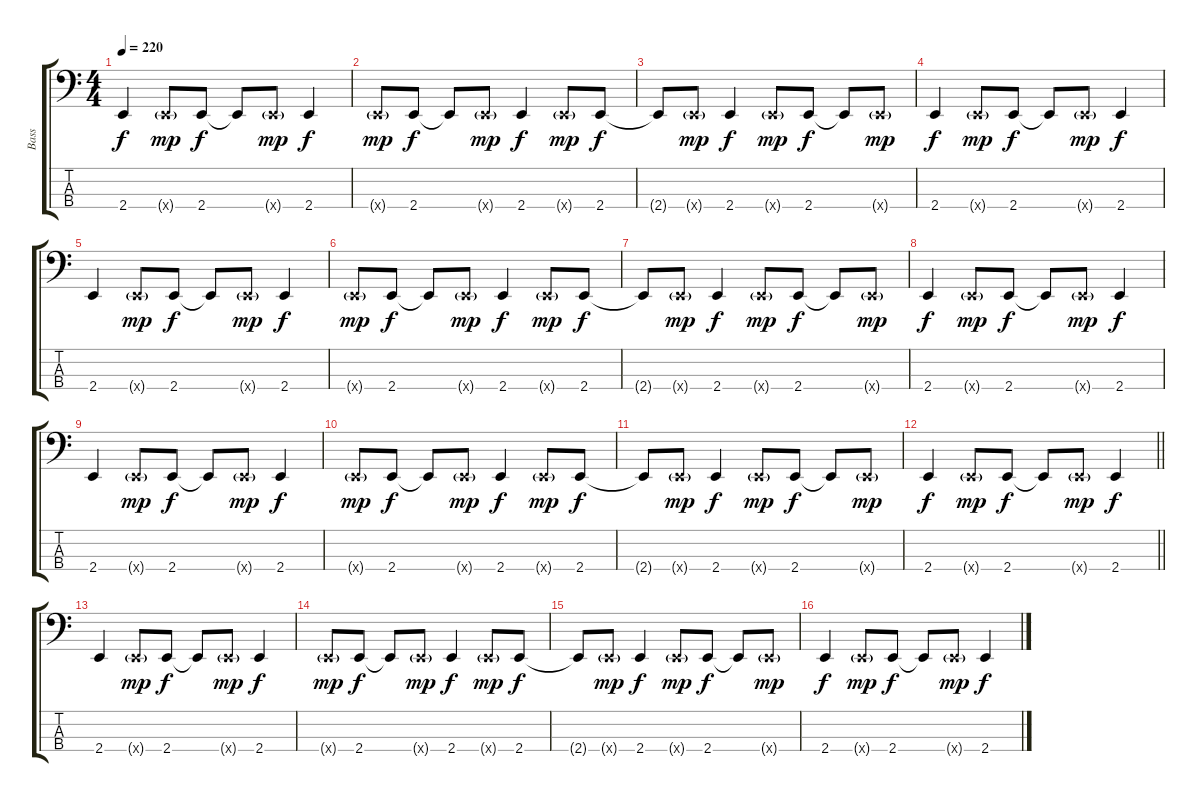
\track ("Bass" "Bass") {instrument electricbassfinger}
\staff {score tabs}
\tuning (F2 C2 G1 D1) {hide}
\ts (4 4)
\tempo 220
\clef f4
\ks c
2.4.4{dy f} 2.4{g x}.8{dy mp} 2.4.8{dy f} 2.4{t}.8 2.4{g x}.8{dy mp} 2.4.4{dy f} |
2.4{g x}.8{dy mp} 2.4.8{dy f} 2.4{t}.8 2.4{g x}.8{dy mp} 2.4.4{dy f} 2.4{g x}.8{dy mp} 2.4.8{dy f} |
2.4{t}.8 2.4{g x}.8{dy mp} 2.4.4{dy f} 2.4{g x}.8{dy mp} 2.4.8{dy f} 2.4{t}.8 2.4{g x}.8{dy mp} |
2.4.4{dy f} 2.4{g x}.8{dy mp} 2.4.8{dy f} 2.4{t}.8 2.4{g x}.8{dy mp} 2.4.4{dy f} |
2.4.4 2.4{g x}.8{dy mp} 2.4.8{dy f} 2.4{t}.8 2.4{g x}.8{dy mp} 2.4.4{dy f} |
2.4{g x}.8{dy mp} 2.4.8{dy f} 2.4{t}.8 2.4{g x}.8{dy mp} 2.4.4{dy f} 2.4{g x}.8{dy mp} 2.4.8{dy f} |
2.4{t}.8 2.4{g x}.8{dy mp} 2.4.4{dy f} 2.4{g x}.8{dy mp} 2.4.8{dy f} 2.4{t}.8 2.4{g x}.8{dy mp} |
2.4.4{dy f} 2.4{g x}.8{dy mp} 2.4.8{dy f} 2.4{t}.8 2.4{g x}.8{dy mp} 2.4.4{dy f} |
2.4.4 2.4{g x}.8{dy mp} 2.4.8{dy f} 2.4{t}.8 2.4{g x}.8{dy mp} 2.4.4{dy f} |
2.4{g x}.8{dy mp} 2.4.8{dy f} 2.4{t}.8 2.4{g x}.8{dy mp} 2.4.4{dy f} 2.4{g x}.8{dy mp} 2.4.8{dy f} |
2.4{t}.8 2.4{g x}.8{dy mp} 2.4.4{dy f} 2.4{g x}.8{dy mp} 2.4.8{dy f} 2.4{t}.8 2.4{g x}.8{dy mp} |
\barLineRight lightlight
2.4.4{dy f} 2.4{g x}.8{dy mp} 2.4.8{dy f} 2.4{t}.8 2.4{g x}.8{dy mp} 2.4.4{dy f} |
2.4.4 2.4{g x}.8{dy mp} 2.4.8{dy f} 2.4{t}.8 2.4{g x}.8{dy mp} 2.4.4{dy f} |
2.4{g x}.8{dy mp} 2.4.8{dy f} 2.4{t}.8 2.4{g x}.8{dy mp} 2.4.4{dy f} 2.4{g x}.8{dy mp} 2.4.8{dy f} |
2.4{t}.8 2.4{g x}.8{dy mp} 2.4.4{dy f} 2.4{g x}.8{dy mp} 2.4.8{dy f} 2.4{t}.8 2.4{g x}.8{dy mp} |
2.4.4{dy f} 2.4{g x}.8{dy mp} 2.4.8{dy f} 2.4{t}.8 2.4{g x}.8{dy mp} 2.4.4{dy f}
